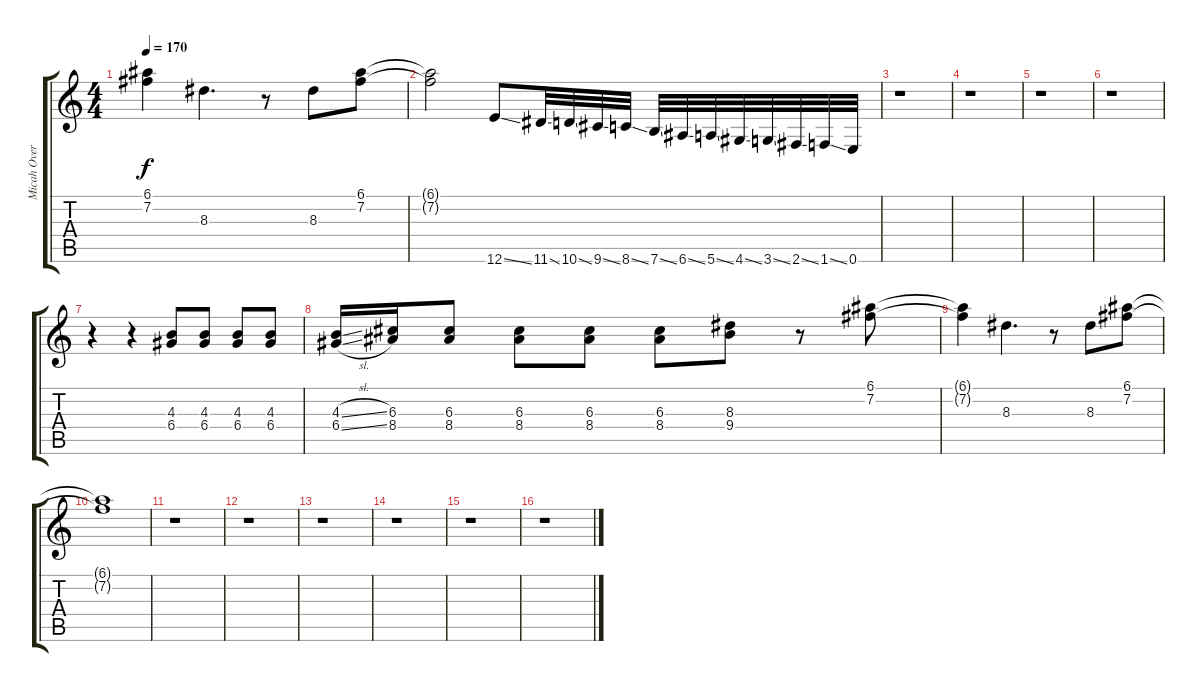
\track ("Micah Overdub" "Micah Over") {instrument electricguitarclean}
\staff {score tabs}
\tuning (E4 B3 G3 D3 A2 E2) {hide}
\ts (4 4)
\tempo 170
\clef g2
\ks c
(6.1{t} 7.2{t}).4{dy f} 8.3.4{d} r.8 8.3.8 (6.1 7.2).8 |
(6.1{t} 7.2{t}).2 12.6{ss}.8 11.6{ss}.32 10.6{ss}.32 9.6{ss}.32 8.6{ss}.32 7.6{ss}.32 6.6{ss}.32 5.6{ss}.32 4.6{ss}.32 3.6{ss}.32 2.6{ss}.32 1.6{ss}.32 0.6.32 |
r.1 |
r.1 |
r.1 |
r.1 |
r.4 r.4 (4.3 6.4).8 (4.3 6.4).8 (4.3 6.4).8 (4.3 6.4).8 |
(4.3{sl} 6.4{sl}).16 (6.3 8.4).16 (6.3 8.4).8 (6.3 8.4).8 (6.3 8.4).8 (6.3 8.4).8 (8.3 9.4).8 r.8 (6.1 7.2).8 |
(6.1{t} 7.2{t}).4 8.3.4{d} r.8 8.3.8 (6.1 7.2).8 |
(6.1{t} 7.2{t}).1 |
r.1 |
r.1 |
r.1 |
r.1 |
r.1 |
r.1
